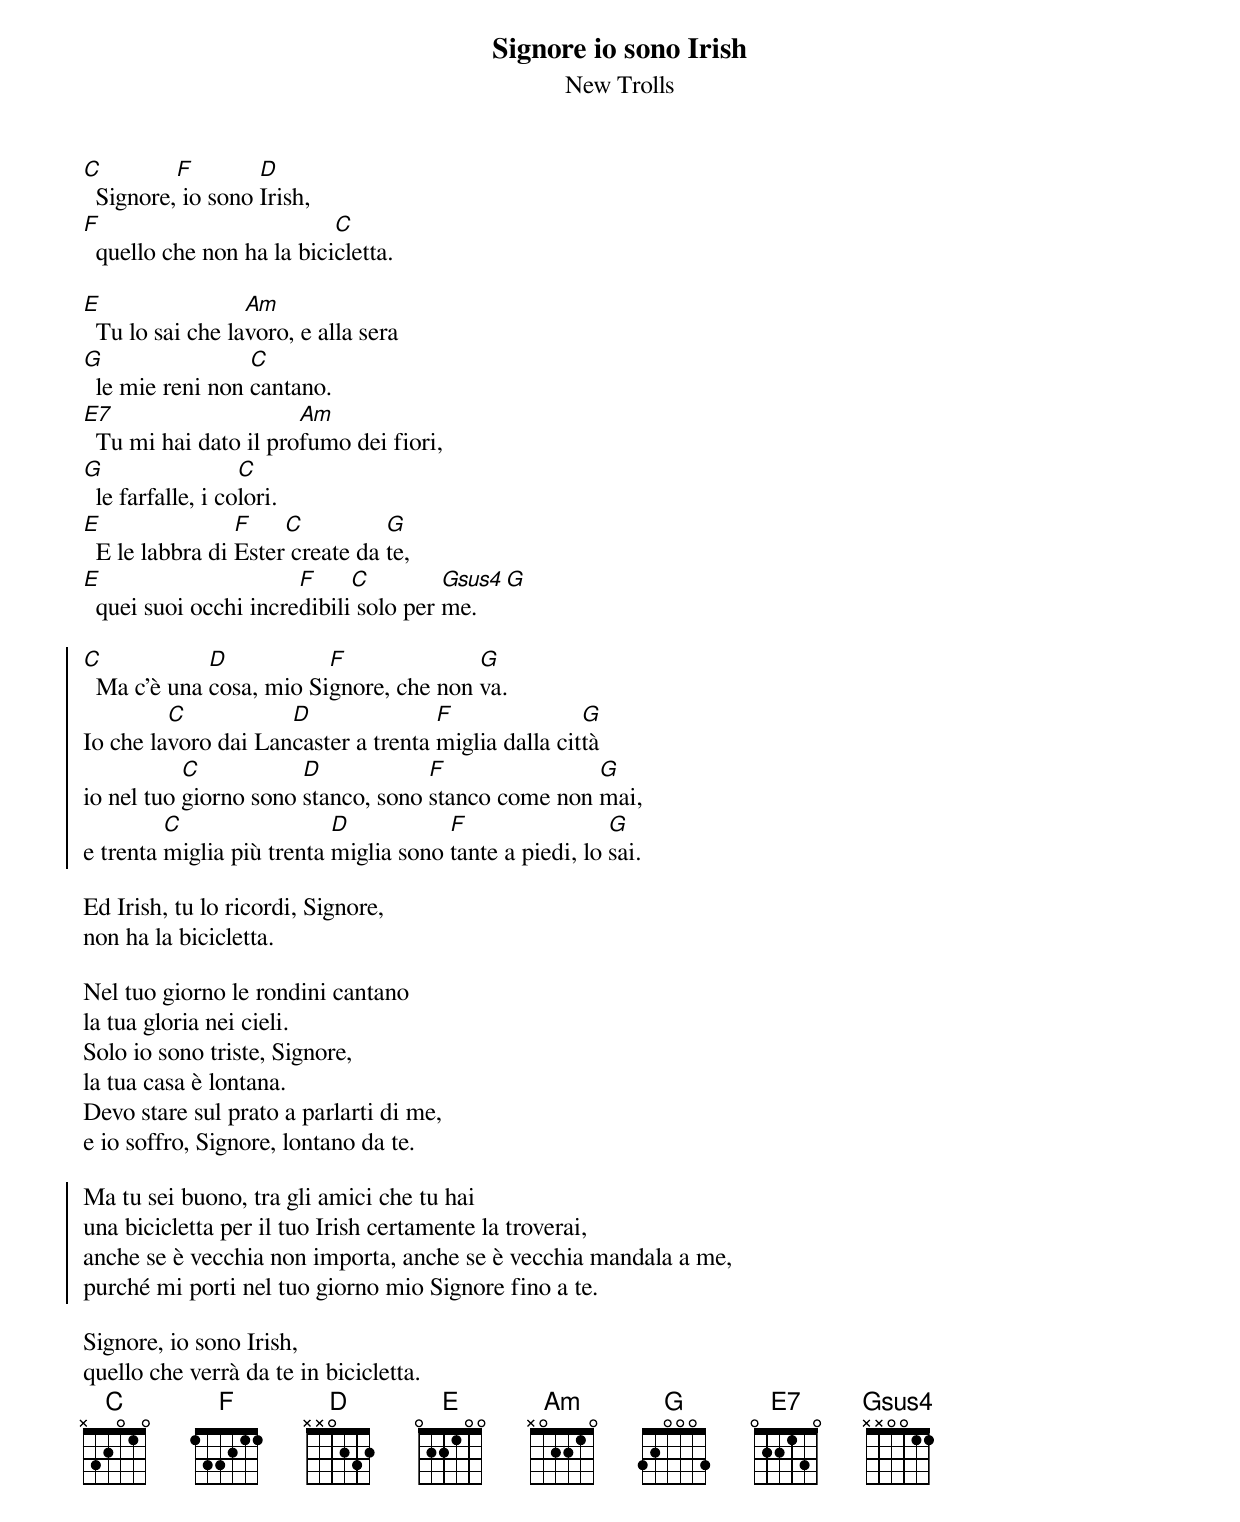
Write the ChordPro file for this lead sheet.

{title: Signore io sono Irish}
{subtitle: New Trolls}
[C]  Signore,[F] io sono [D]Irish,
[F]  quello che non ha la bici[C]cletta.

[E]  Tu lo sai che la[Am]voro, e alla sera
[G]  le mie reni non [C]cantano.
[E7]  Tu mi hai dato il pro[Am]fumo dei fiori,
[G]  le farfalle, i co[C]lori.
[E]  E le labbra di [F]Ester[C] create da [G]te,
[E]  quei suoi occhi incre[F]dibili[C] solo per [Gsus4]me.[G]

{soc}
[C]  Ma c'è una [D]cosa, mio Si[F]gnore, che non [G]va.
Io che la[C]voro dai Lan[D]caster a trenta [F]miglia dalla cit[G]tà
io nel tuo [C]giorno sono [D]stanco, sono [F]stanco come non [G]mai,
e trenta [C]miglia più trenta [D]miglia sono [F]tante a piedi, lo [G]sai.
{eoc}

Ed Irish, tu lo ricordi, Signore,
non ha la bicicletta.

Nel tuo giorno le rondini cantano
la tua gloria nei cieli.
Solo io sono triste, Signore,
la tua casa è lontana.
Devo stare sul prato a parlarti di me,
e io soffro, Signore, lontano da te.

{soc}
Ma tu sei buono, tra gli amici che tu hai
una bicicletta per il tuo Irish certamente la troverai,
anche se è vecchia non importa, anche se è vecchia mandala a me,
purché mi porti nel tuo giorno mio Signore fino a te.
{eoc}

Signore, io sono Irish,
quello che verrà da te in bicicletta.
